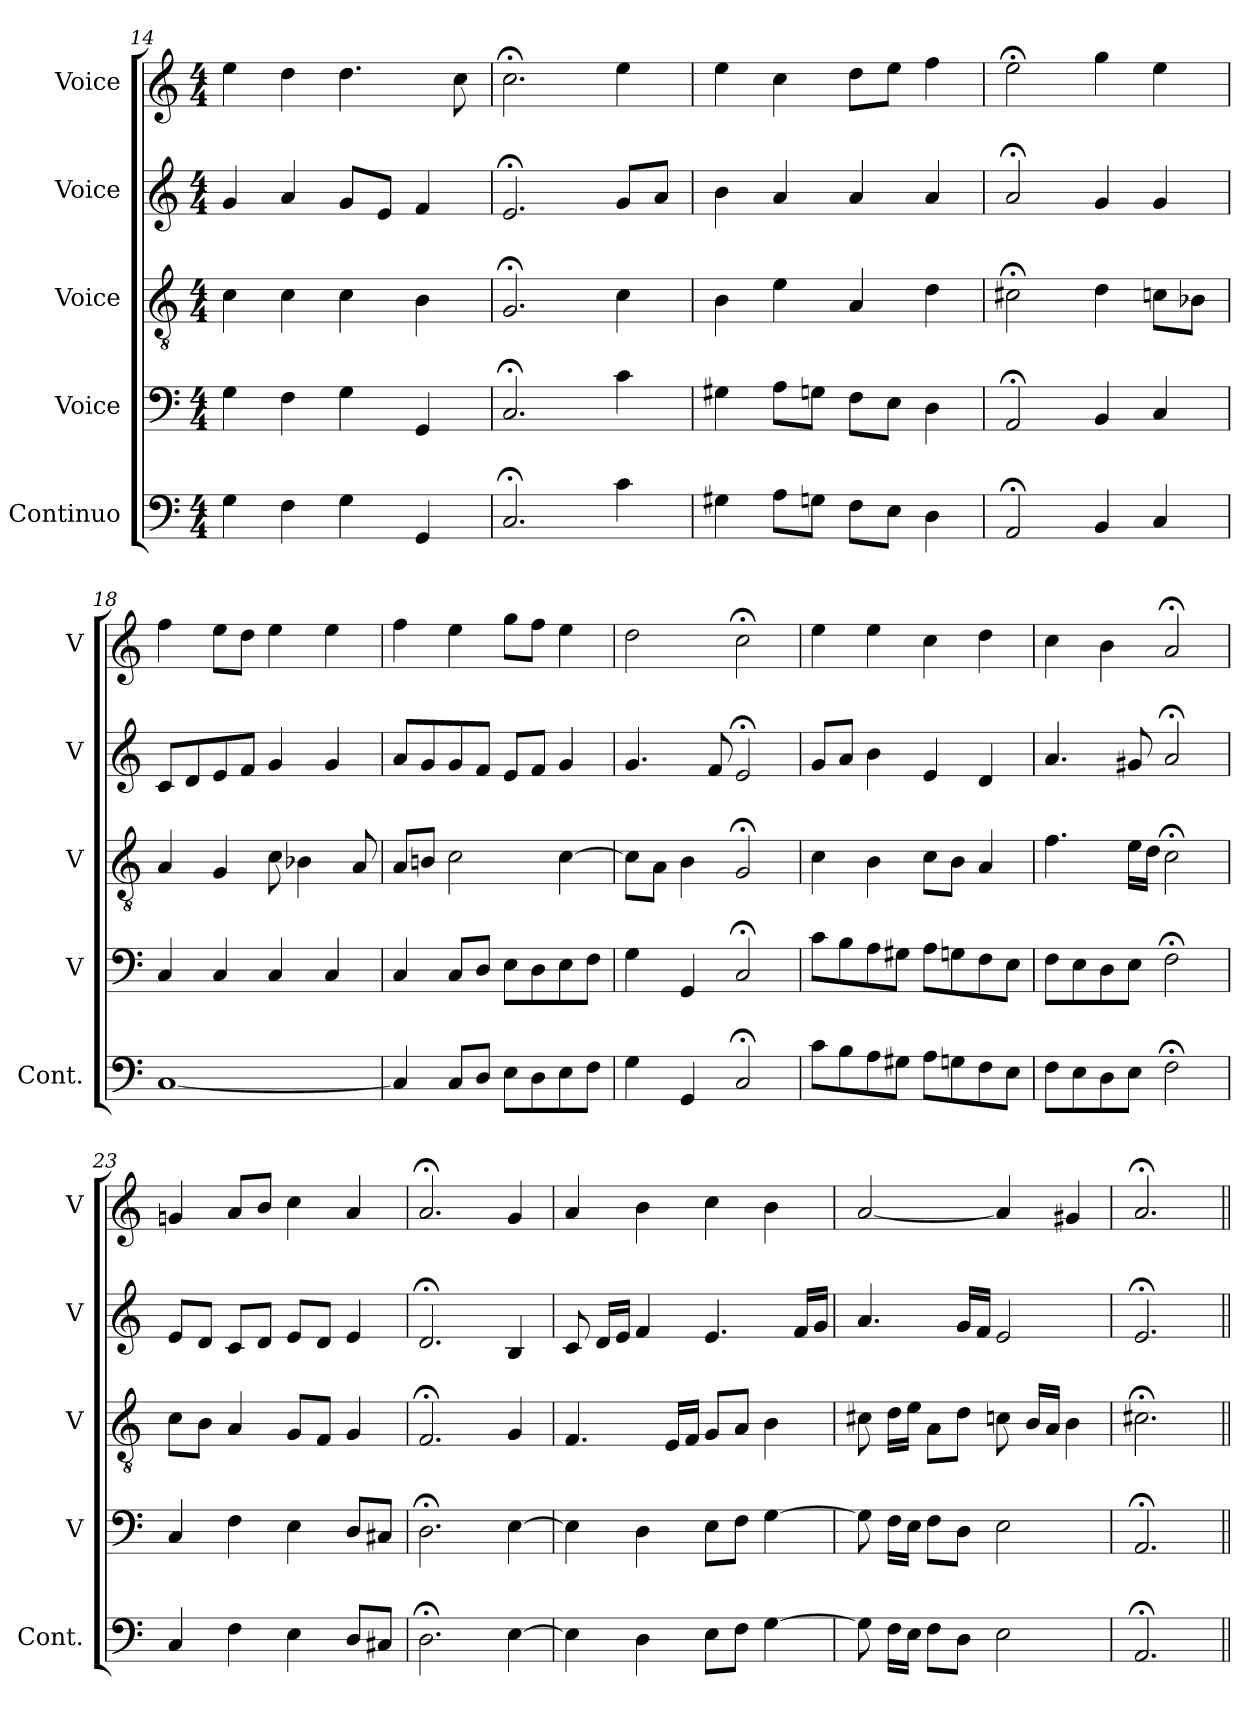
**kern	**kern	**kern	**kern	**kern
*part5	*part4	*part3	*part2	*part1
*staff5	*staff4	*staff3	*staff2	*staff1
*I"Continuo	*I"Voice	*I"Voice	*I"Voice	*I"Voice
*I'Cont.	*I'V	*I'V	*I'V	*I'V
*clefF4	*clefF4	*clefGv2	*clefG2	*clefG2
*ITrd7c12	*	*	*	*
*k[]	*k[]	*k[]	*k[]	*k[]
*M4/4	*M4/4	*M4/4	*M4/4	*M4/4
=14	=14	=14	=14	=14
4GG\	4G\	4c\	4g/	4ee\
4FF\	4F\	4c\	4a/	4dd\
4GG\	4G\	4c\	8g/L	4.dd\
.	.	.	8e/J	.
4GGG/	4GG/	4B\	4f/	.
.	.	.	.	8cc\
=15	=15	=15	=15	=15
2.CC;</	2.C;</	2.G;</	2.e;</	2.cc;<\
4C\	4c\	4c\	8g/L	4ee\
.	.	.	8a/J	.
=16	=16	=16	=16	=16
4GG#X\	4G#X\	4B\	4b\	4ee\
8AA\L	8A\L	4e\	4a/	4cc\
8GGn\J	8Gn\J	.	.	.
8FF\L	8F\L	4A/	4a/	8dd\L
8EE\J	8E\J	.	.	8ee\J
4DD\	4D\	4d\	4a/	4ff\
=17	=17	=17	=17	=17
2AAA;</	2AA;</	2c#X;<\	2a;</	2ee;<\
4BBB/	4BB/	4d\	4g/	4gg\
4CC/	4C/	8cn\L	4g/	4ee\
.	.	8B-X\J	.	.
!!LO:LB:g=z
=18	=18	=18	=18	=18
[1CC	4C/	4A/	8c/L	4ff\
.	.	.	8d/	.
.	4C/	4G/	8e/	8ee\L
.	.	.	8f/J	8dd\J
.	4C/	8c\	4g/	4ee\
.	.	4B-X\	.	.
.	4C/	.	4g/	4ee\
.	.	8A/	.	.
=19	=19	=19	=19	=19
4CC/]	4C/	8A/L	8a/L	4ff\
.	.	8Bn/J	8g/	.
8CC/L	8C/L	2c\	8g/	4ee\
8DD/J	8D/J	.	8f/J	.
8EE\L	8E\L	.	8e/L	8gg\L
8DD\	8D\	.	8f/J	8ff\J
8EE\	8E\	[4c\	4g/	4ee\
8FF\J	8F\J	.	.	.
=20	=20	=20	=20	=20
4GG\	4G\	8c\L]	4.g/	2dd\
.	.	8A\J	.	.
4GGG/	4GG/	4B\	.	.
.	.	.	8f/	.
2CC;</	2C;</	2G;</	2e;</	2cc;<\
=21	=21	=21	=21	=21
8C\L	8c\L	4c\	8g/L	4ee\
8BB\	8B\	.	8a/J	.
8AA\	8A\	4B\	4b\	4ee\
8GG#X\J	8G#X\J	.	.	.
8AA\L	8A\L	8c\L	4e/	4cc\
8GGn\	8Gn\	8B\J	.	.
8FF\	8F\	4A/	4d/	4dd\
8EE\J	8E\J	.	.	.
=22	=22	=22	=22	=22
8FF\L	8F\L	4.f\	4.a/	4cc\
8EE\	8E\	.	.	.
8DD\	8D\	.	.	4b\
8EE\J	8E\J	16e\LL	8g#X/	.
.	.	16d\JJ	.	.
2FF;<\	2F;<\	2c;<\	2a;</	2a;</
!!LO:PB:g=z
=23	=23	=23	=23	=23
4CC/	4C/	8c\L	8e/L	4gn/
.	.	8B\J	8d/J	.
4FF\	4F\	4A/	8c/L	8a/L
.	.	.	8d/J	8b/J
4EE\	4E\	8G/L	8e/L	4cc\
.	.	8F/J	8d/J	.
8DD/L	8D/L	4G/	4e/	4a/
8CC#X/J	8C#X/J	.	.	.
=24	=24	=24	=24	=24
2.DD;<\	2.D;<\	2.F;</	2.d;</	2.a;</
[4EE\	[4E\	4G/	4B/	4g/
=25	=25	=25	=25	=25
4EE\]	4E\]	4.F/	8c/	4a/
.	.	.	16d/LL	.
.	.	.	16e/JJ	.
4DD\	4D\	.	4f/	4b\
.	.	16E/LL	.	.
.	.	16F/JJ	.	.
8EE\L	8E\L	8G/L	4.e/	4cc\
8FF\J	8F\J	8A/J	.	.
[4GG\	[4G\	4B\	.	4b\
.	.	.	16f/LL	.
.	.	.	16g/JJ	.
=26	=26	=26	=26	=26
8GG\]	8G\]	8c#X\	4.a/	[2a/
16FF\LL	16F\LL	16d\LL	.	.
16EE\JJ	16E\JJ	16e\JJ	.	.
8FF\L	8F\L	8A\L	.	.
8DD\J	8D\J	8d\J	16g/LL	.
.	.	.	16f/JJ	.
2EE\	2E\	8cn\	2e/	4a/]
.	.	16B/LL	.	.
.	.	16A/JJ	.	.
.	.	4B\	.	4g#X/
=27	=27	=27	=27	=27
2.AAA;</	2.AA;</	2.c#X;<\	2.e;</	2.a;</
=||	=||	=||	=||	=||
*-	*-	*-	*-	*-
